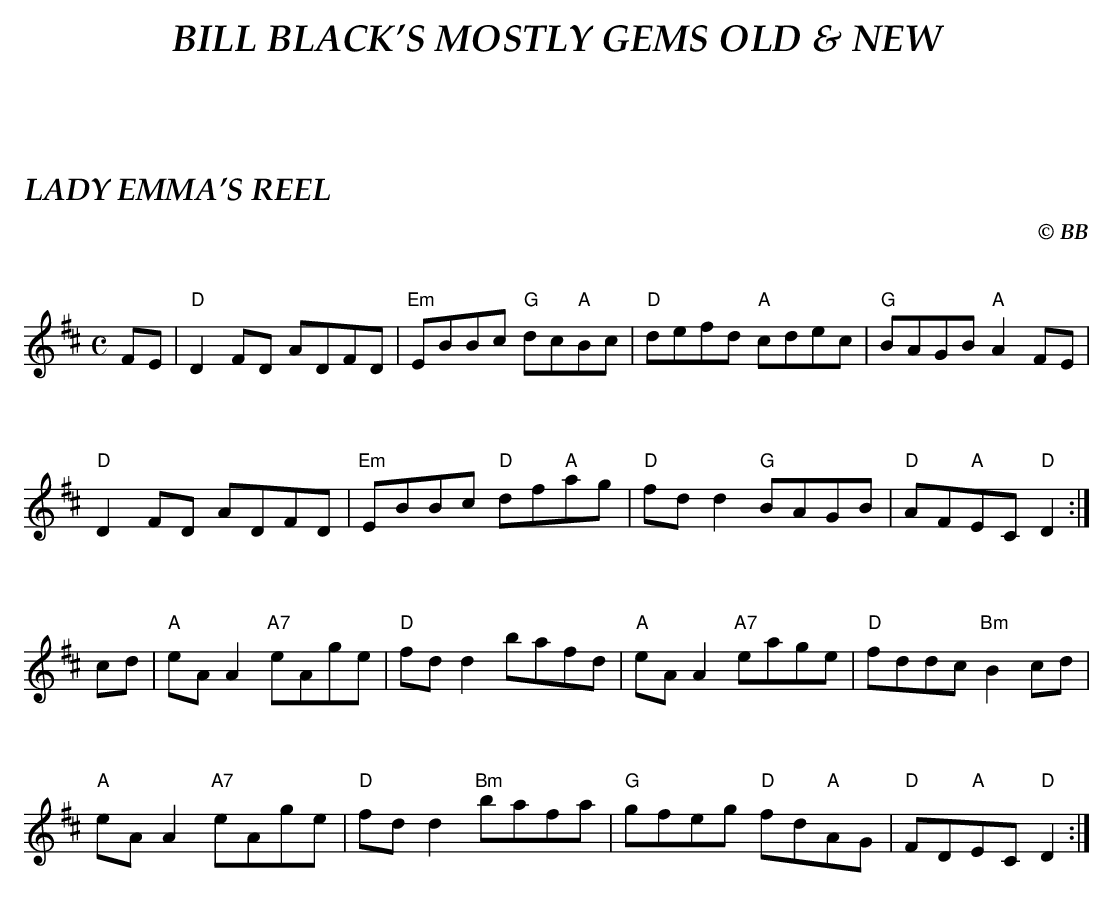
X:1
T:LADY EMMA'S REEL
C:© BB
M:C
L:1/8
Q:1/4=180
K:D
FE|"D"D2FD ADFD|"Em"EBBc "G"dc"A"Bc|"D"defd "A"cdec|"G"BAGB "A"A2FE|
"D"D2FD ADFD|"Em"EBBc "D"df"A"ag|"D"fdd2 "G"BAGB|"D"AF"A"EC "D"D2 :|
cd|"A"eAA2 "A7"eAge|"D"fdd2 bafd|"A"eAA2 "A7"eage|"D"fddc "Bm"B2cd|
"A"eAA2 "A7"eAge|"D"fdd2 "Bm"bafa|"G"gfeg "D"fd"A"AG|"D"FD"A"EC "D"D2:|
